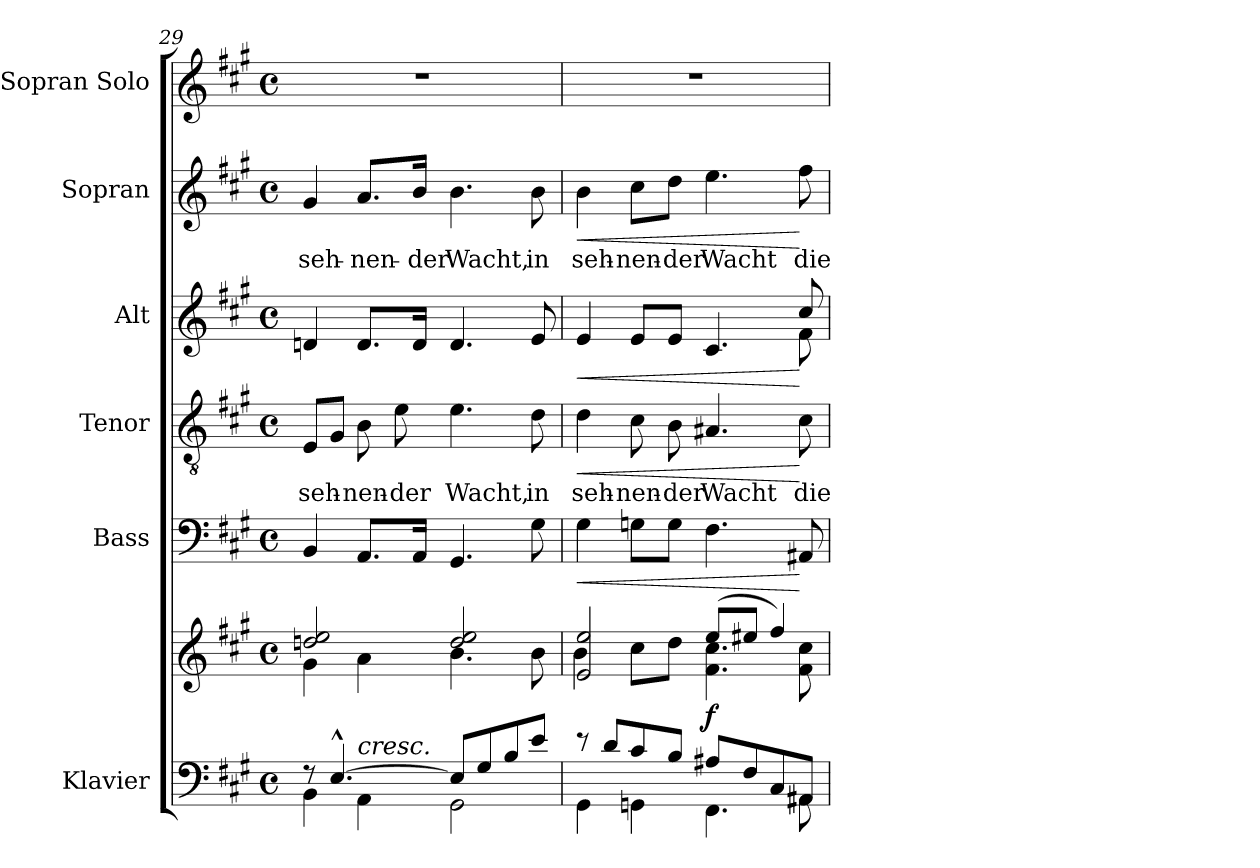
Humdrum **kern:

**kern	**kern	**dynam	**kern	**dynam	**kern	**text	**dynam	**kern	**dynam	**kern	**text	**dynam	**kern
*part6	*part6	*part6	*part5	*part5	*part4	*part4	*part4	*part3	*part3	*part2	*part2	*part2	*part1
*staff7	*staff6	*staff6/7	*staff5	*staff5	*staff4	*staff4	*staff4	*staff3	*staff3	*staff2	*staff2	*staff2	*staff1
*I"Klavier	*	*	*I"Bass	*	*I"Tenor	*	*	*I"Alt	*	*I"Sopran	*	*	*I"Sopran Solo
*	*	*	*I'B	*	*I'T	*	*	*I'A	*	*I'S	*	*	*
!!LO:LB:g=z
*clefF4	*clefG2	*	*clefF4	*	*clefGv2	*	*	*clefG2	*	*clefG2	*	*	*clefG2
*k[f#c#g#]	*k[f#c#g#]	*	*k[f#c#g#]	*	*k[f#c#g#]	*	*	*k[f#c#g#]	*	*k[f#c#g#]	*	*	*k[f#c#g#]
*M4/4	*M4/4	*	*M4/4	*	*M4/4	*	*	*M4/4	*	*M4/4	*	*	*M4/4
*met(c)	*met(c)	*	*met(c)	*	*met(c)	*	*	*met(c)	*	*met(c)	*	*	*met(c)
=29	=29	=29	=29	=29	=29	=29	=29	=29	=29	=29	=29	=29	=29
*^	*^	*	*	*	*	*	*	*	*	*	*	*	*
!	!	!	!	!	!	!	!	!LO:LY:b	!	!	!	!	!LO:LY:b	!	!
8r	4BB\	2ddn/ 2ee/	4g#\	.	4BB/	.	8E/L	seh-	.	4dn/	.	4g#/	seh-	.	1r
[4.E^^/	.	.	.	.	.	.	8G#/J	.	.	.	.	.	.	.	.
!	!LO:TX:a:i:t=cresc.	!	!	!	!	!	!	!	!	!	!	!	!	!	!
!	!	!	!	!	!	!	!	!LO:LY:b	!	!	!	!	!LO:LY:b	!	!
.	4AA\	.	4a\	.	8.AA/L	.	8B\	-nen-	.	8.d/L	.	8.a/L	-nen-	.	.
!	!	!	!	!	!	!	!	!LO:LY:b	!	!	!	!	!	!	!
.	.	.	.	.	.	.	8e\	-der	.	.	.	.	.	.	.
!	!	!	!	!	!	!	!	!	!	!	!	!	!LO:LY:b	!	!
.	.	.	.	.	16AA/Jk	.	.	.	.	16d/Jk	.	16b/Jk	-der	.	.
!	!	!	!	!	!	!	!	!LO:LY:b	!	!	!	!	!LO:LY:b	!	!
8E/L]	2GG#\	2dd/ 2ee/	4.b\	.	4.GG#/	.	4.e\	Wacht,	.	4.d/	.	4.b\	Wacht,	.	.
8G#/	.	.	.	.	.	.	.	.	.	.	.	.	.	.	.
8B/	.	.	.	.	.	.	.	.	.	.	.	.	.	.	.
!	!	!	!	!	!	!	!	!LO:LY:b	!	!	!	!	!LO:LY:b	!	!
8e/J	.	.	8b\	.	8G#\	.	8d\	in	.	8e/	.	8b\	in	.	.
=30	=30	=30	=30	=30	=30	=30	=30	=30	=30	=30	=30	=30	=30	=30	=30
!	!	!	!	!	!	!LO:HP:b	!	!LO:LY:b	!LO:HP:b	!	!LO:HP:b	!	!LO:LY:b	!LO:HP:b	!
*	*	*	*	*	*	*	*	*	*	*^	*	*	*	*	*
8r	4GG#\	2e/ 2ee/	4b\	.	4G#\	<	4d\	seh-	<	4e/	2..ryy	<	4b\	seh-	<	1r
8d/L	.	.	.	.	.	.	.	.	.	.	.	.	.	.	.	.
!	!	!	!	!	!	!	!	!LO:LY:b	!	!	!	!	!	!LO:LY:b	!	!
8c#/	4GGn\	.	8cc#\L	.	8Gn\L	.	8c#\	-nen-	.	8e/L	.	.	8cc#\L	-nen-	.	.
!	!	!	!	!	!	!	!	!LO:LY:b	!	!	!	!	!	!LO:LY:b	!	!
8B/J	.	.	8dd\J	.	8G\J	.	8B\	-der	.	8e/J	.	.	8dd\J	-der	.	.
!	!	!	!	!LO:DY:a=2	!	!	!	!LO:LY:b	!	!	!	!	!	!LO:LY:b	!	!
8A#X/L	4.FF#\	(8ee/L	4.f#\ 4.cc#\	f	4.F#\	.	4.A#X/	Wacht	.	4.c#/	.	.	4.ee\	Wacht	.	.
8F#/	.	8ee#X/J	.	.	.	.	.	.	.	.	.	.	.	.	.	.
8C#/	.	4ff#/)	.	.	.	.	.	.	.	.	.	.	.	.	.	.
!	!	!	!	!	!	!	!	!LO:LY:b	!	!	!	!	!	!LO:LY:b	!	!
8AA#X/J	8AA#\	.	8f#\ 8cc#\	.	8AA#X/	[	8c#\	die	[	8cc#/	8f#\	[	8ff#\	die	[	.
*v	*v	*	*	*	*	*	*	*	*	*v	*v	*	*	*	*	*
*	*v	*v	*	*	*	*	*	*	*	*	*	*	*	*
=	=	=	=	=	=	=	=	=	=	=	=	=	=
*-	*-	*-	*-	*-	*-	*-	*-	*-	*-	*-	*-	*-	*-
